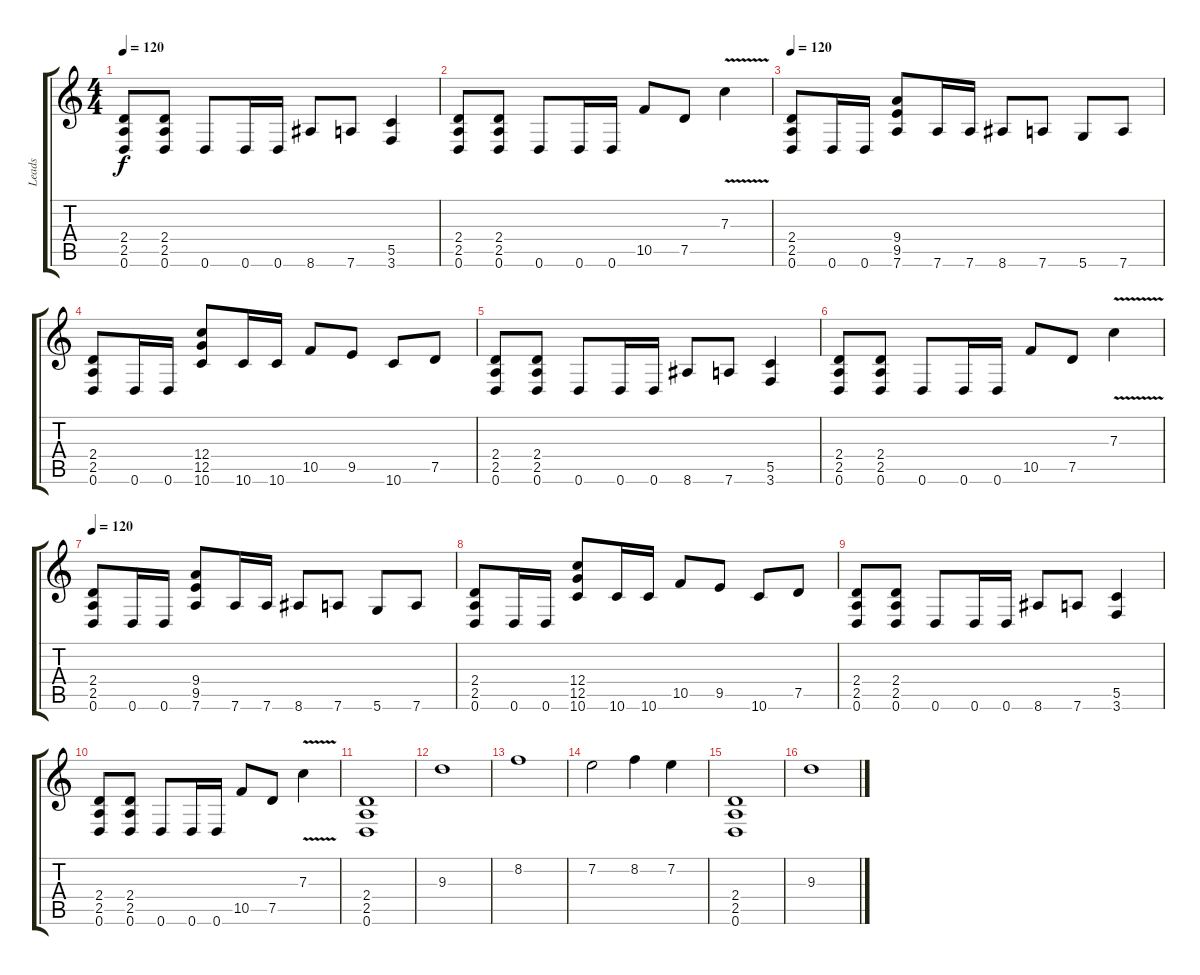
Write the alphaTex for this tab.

\track ("Leads" "Leads") {instrument distortionguitar}
\staff {score tabs}
\tuning (D4 A3 F3 C3 G2 D2) {hide}
\ts (4 4)
\tempo 120
\clef g2
\ks c
(2.4 2.5 0.6).8{dy f} (2.4 2.5 0.6).8 0.6.8 0.6.16 0.6.16 8.6.8 7.6.8 (5.5 3.6).4 |
(2.4 2.5 0.6).8 (2.4 2.5 0.6).8 0.6.8 0.6.16 0.6.16 10.5.8 7.5.8 7.3{v}.4 |
\tempo 120
(2.4 2.5 0.6).8 0.6.16 0.6.16 (9.4 9.5 7.6).8 7.6.16 7.6.16 8.6.8 7.6.8 5.6.8 7.6.8 |
(2.4 2.5 0.6).8 0.6.16 0.6.16 (12.4 12.5 10.6).8 10.6.16 10.6.16 10.5.8 9.5.8 10.6.8 7.5.8 |
(2.4 2.5 0.6).8 (2.4 2.5 0.6).8 0.6.8 0.6.16 0.6.16 8.6.8 7.6.8 (5.5 3.6).4 |
(2.4 2.5 0.6).8 (2.4 2.5 0.6).8 0.6.8 0.6.16 0.6.16 10.5.8 7.5.8 7.3{v}.4 |
\tempo 120
(2.4 2.5 0.6).8 0.6.16 0.6.16 (9.4 9.5 7.6).8 7.6.16 7.6.16 8.6.8 7.6.8 5.6.8 7.6.8 |
(2.4 2.5 0.6).8 0.6.16 0.6.16 (12.4 12.5 10.6).8 10.6.16 10.6.16 10.5.8 9.5.8 10.6.8 7.5.8 |
(2.4 2.5 0.6).8 (2.4 2.5 0.6).8 0.6.8 0.6.16 0.6.16 8.6.8 7.6.8 (5.5 3.6).4 |
(2.4 2.5 0.6).8 (2.4 2.5 0.6).8 0.6.8 0.6.16 0.6.16 10.5.8 7.5.8 7.3{v}.4 |
(2.4 2.5 0.6).1 |
9.3.1 |
8.2.1 |
7.2.2 8.2.4 7.2.4 |
(2.4 2.5 0.6).1 |
9.3.1
